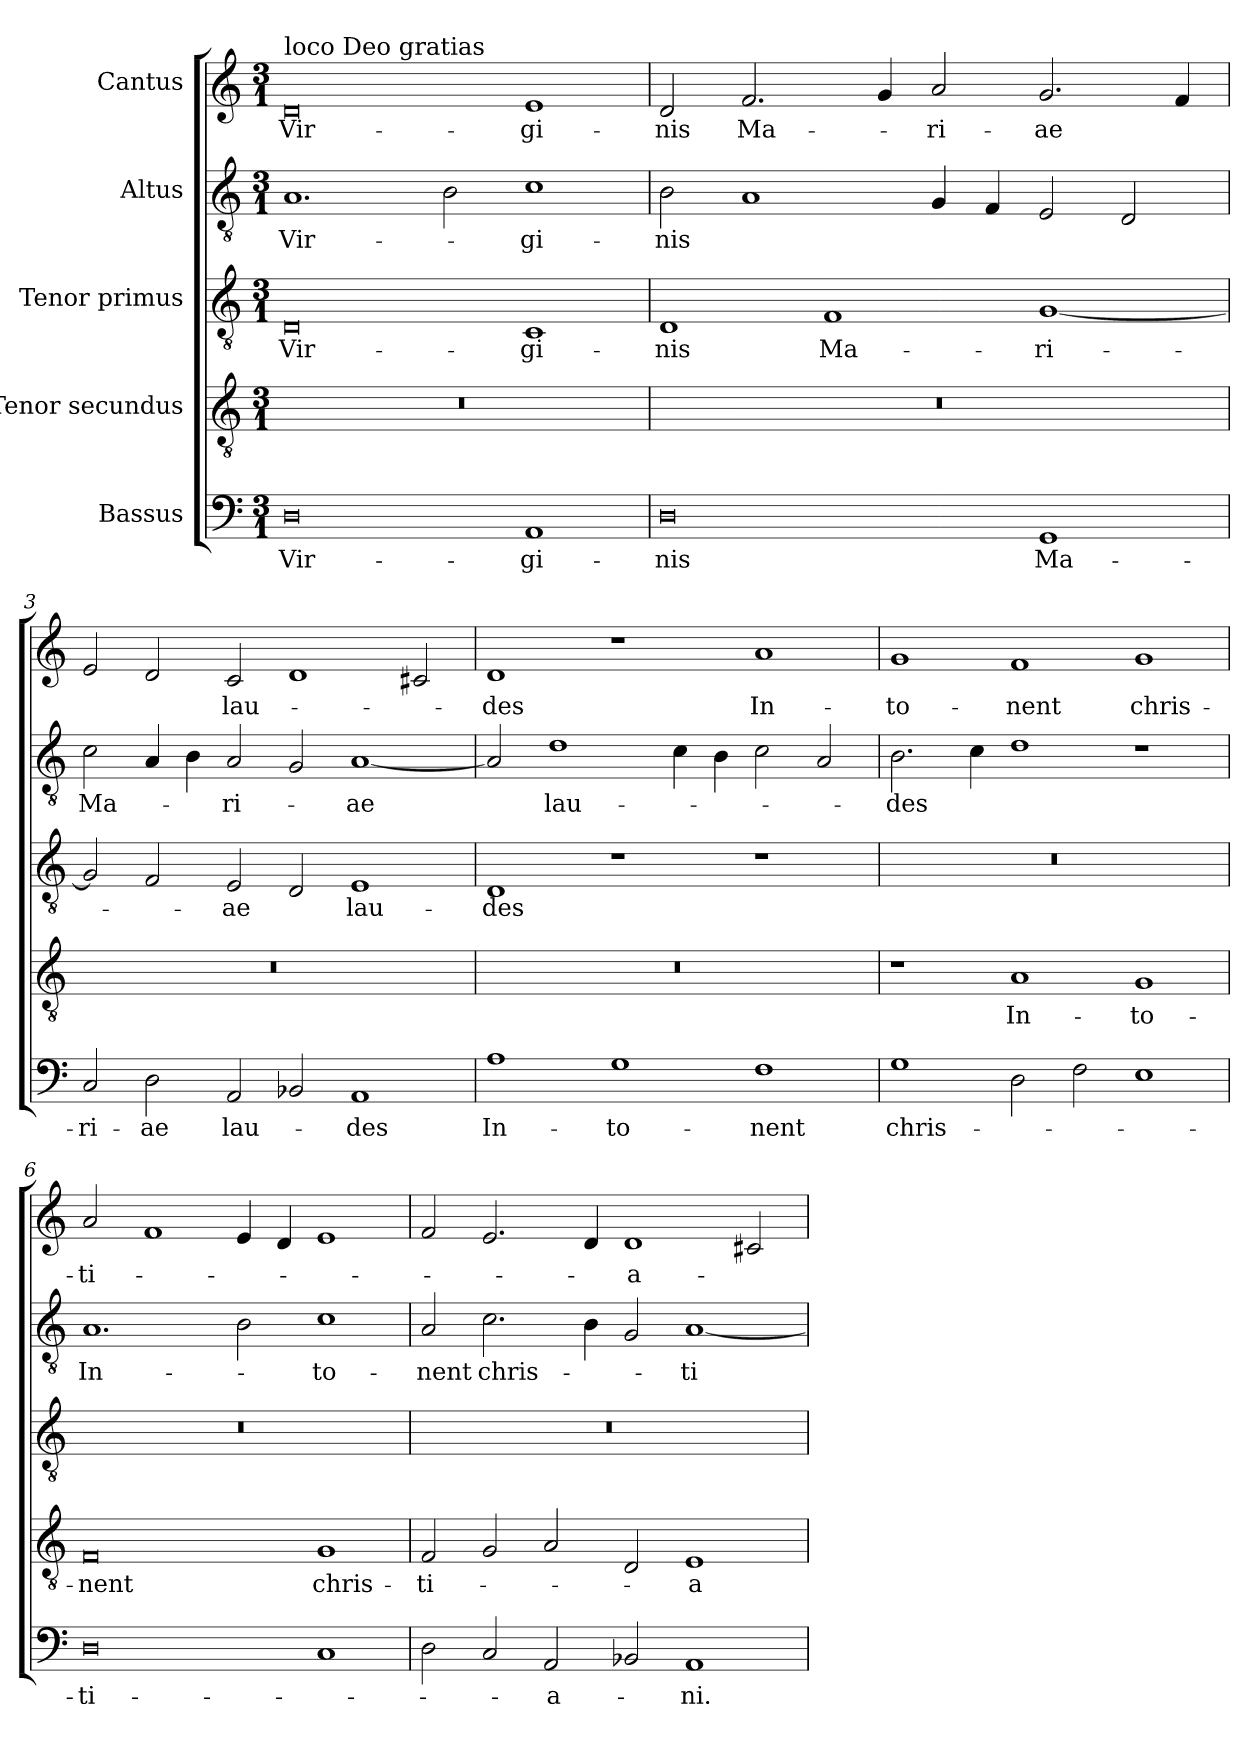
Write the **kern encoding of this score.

**kern	**text	**kern	**text	**kern	**text	**kern	**text	**kern	**text
*part5	*part5	*part4	*part4	*part3	*part3	*part2	*part2	*part1	*part1
*staff5	*staff5	*staff4	*staff4	*staff3	*staff3	*staff2	*staff2	*staff1	*staff1
*I"Bassus	*	*I"Tenor secundus	*	*I"Tenor primus	*	*I"Altus	*	*I"Cantus	*
*clefF4	*	*clefGv2	*	*clefGv2	*	*clefGv2	*	*clefG2	*
*k[]	*	*k[]	*	*k[]	*	*k[]	*	*k[]	*
*C:	*	*C:	*	*C:	*	*C:	*	*C:	*
*M3/1	*	*M3/1	*	*M3/1	*	*M3/1	*	*M3/1	*
=1	=1	=1	=1	=1	=1	=1	=1	=1	=1
!	!	!	!	!	!	!	!	!LO:TX:a:t=loco Deo gratias	!
!	!	!LO:N:vis=0	!	!	!	!	!	!	!
0D\	Vir-	0.r	.	0D/	Vir-	1.A/	Vir-	0d/	Vir-
.	.	.	.	.	.	2B\	.	.	.
1AA/	-gi-	.	.	1C/	-gi-	1c\	-gi-	1e/	-gi-
=2	=2	=2	=2	=2	=2	=2	=2	=2	=2
!	!	!LO:N:vis=0	!	!	!	!	!	!	!
0D\	-nis	0.r	.	1D/	-nis	2B\	-nis	2d/	-nis
.	.	.	.	.	.	1A/	.	2.f/	Ma-
.	.	.	.	1F/	Ma-	.	.	.	.
.	.	.	.	.	.	.	.	4g/	.
.	.	.	.	.	.	4G/	.	2a/	-ri-
.	.	.	.	.	.	4F/	.	.	.
1GG/	Ma-	.	.	[1G/	-ri-	2E/	.	2.g/	-ae
.	.	.	.	.	.	2D/	.	.	.
.	.	.	.	.	.	.	.	4f/	.
=3	=3	=3	=3	=3	=3	=3	=3	=3	=3
!	!	!LO:N:vis=0	!	!	!	!	!	!	!
2C/	-ri-	0.r	.	2G/]	.	2c\	Ma-	2e/	.
2D\	-ae	.	.	2F/	.	4A/	.	2d/	.
.	.	.	.	.	.	4B\	.	.	.
2AA/	lau-	.	.	2E/	-ae	2A/	-ri-	2c/	lau-
2BB-X/	.	.	.	2D/	.	2G/	.	1d/	.
1AA/	-des	.	.	1E/	lau-	[1A/	-ae	.	.
.	.	.	.	.	.	.	.	2c#X/	.
!!LO:LB:g=z
=4	=4	=4	=4	=4	=4	=4	=4	=4	=4
!	!	!LO:N:vis=0	!	!	!	!	!	!	!
1A\	In-	0.r	.	1D/	-des	2A/]	.	1d/	-des
.	.	.	.	.	.	1d\	lau-	.	.
1G\	-to-	.	.	1r	.	.	.	1r	.
.	.	.	.	.	.	4c\	.	.	.
.	.	.	.	.	.	4B\	.	.	.
1F\	-nent	.	.	1r	.	2c\	.	1a/	In-
.	.	.	.	.	.	2A/	.	.	.
=5	=5	=5	=5	=5	=5	=5	=5	=5	=5
!	!	!	!	!LO:N:vis=0	!	!	!	!	!
1G\	chris-	1r	.	0.r	.	2.B\	-des	1g/	-to-
.	.	.	.	.	.	4c\	.	.	.
2D\	.	1A/	In-	.	.	1d\	.	1f/	-nent
2F\	.	.	.	.	.	.	.	.	.
1E\	.	1G/	-to-	.	.	1r	.	1g/	chris-
=6	=6	=6	=6	=6	=6	=6	=6	=6	=6
!	!	!	!	!LO:N:vis=0	!	!	!LO:LY:i	!	!
0D\	-ti-	0F/	-nent	0.r	.	1.A/	In-	2a/	-ti-
.	.	.	.	.	.	.	.	1f/	.
.	.	.	.	.	.	2B\	.	4e/	.
.	.	.	.	.	.	.	.	4d/	.
!	!	!	!	!	!	!	!LO:LY:i	!	!
1C/	.	1G/	chris-	.	.	1c\	-to-	1e/	.
=7	=7	=7	=7	=7	=7	=7	=7	=7	=7
!	!	!	!	!LO:N:vis=0	!	!	!LO:LY:i	!	!
2D\	.	2F/	-ti-	0.r	.	2A/	-nent	2f/	.
!	!	!	!	!	!	!	!LO:LY:i	!	!
2C/	.	2G/	.	.	.	2.c\	chris-	2.e/	.
2AA/	-a-	2A/	.	.	.	.	.	.	.
.	.	.	.	.	.	4B\	.	4d/	.
2BB-X/	.	2D/	.	.	.	2G/	.	1d/	-a-
!	!	!	!	!	!	!	!LO:LY:i	!	!
1AA/	-ni.	1E/	-a-	.	.	[1A/	-ti-	.	.
.	.	.	.	.	.	.	.	2c#X/	.
=	=	=	=	=	=	=	=	=	=
*-	*-	*-	*-	*-	*-	*-	*-	*-	*-
